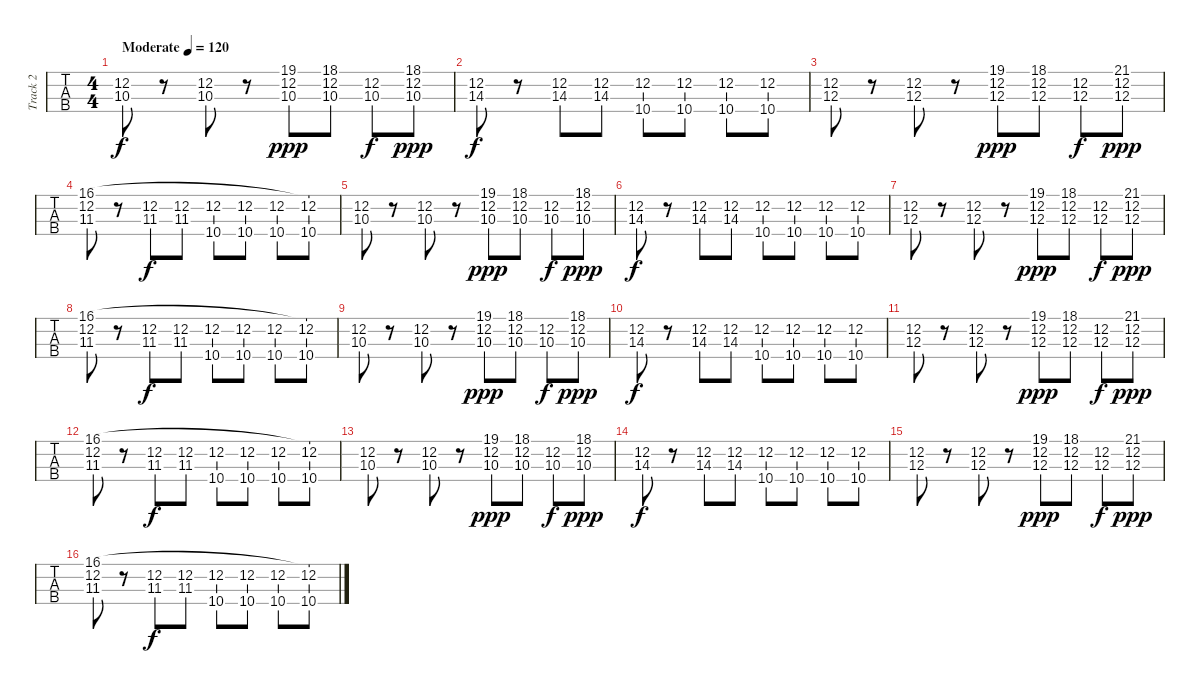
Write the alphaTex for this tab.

\track ("Track 2" "Track 2") {instrument electricbassfinger}
\staff {tabs}
\tuning (G2 D2 A1 E1) {hide}
\ts (4 4)
\tempo (120 "Moderate")
\clef f4
\ks c
(12.2 10.3).8{dy f instrument electricbassfinger} r.8 (12.2 10.3).8 r.8 (19.1 12.2 10.3).8{dy ppp} (18.1 12.2 10.3).8 (12.2 10.3).8{dy f} (18.1 12.2 10.3).8{dy ppp} |
(12.2 14.3).8{dy f} r.8 (12.2 14.3).8 (12.2 14.3).8 (12.2 10.4).8 (12.2 10.4).8 (12.2 10.4).8 (12.2 10.4).8 |
(12.2 12.3).8 r.8 (12.2 12.3).8 r.8 (19.1 12.2 12.3).8{dy ppp} (18.1 12.2 12.3).8 (12.2 12.3).8{dy f} (21.1 12.2 12.3).8{dy ppp} |
(16.1 12.2 11.3).8 r.8 (12.2 11.3).8{dy f} (12.2 11.3).8 (12.2 10.4).8 (12.2 10.4).8 (12.2 10.4).8 (16.1{t} 12.2 10.4).8 |
(12.2 10.3).8 r.8 (12.2 10.3).8 r.8 (19.1 12.2 10.3).8{dy ppp} (18.1 12.2 10.3).8 (12.2 10.3).8{dy f} (18.1 12.2 10.3).8{dy ppp} |
(12.2 14.3).8{dy f} r.8 (12.2 14.3).8 (12.2 14.3).8 (12.2 10.4).8 (12.2 10.4).8 (12.2 10.4).8 (12.2 10.4).8 |
(12.2 12.3).8 r.8 (12.2 12.3).8 r.8 (19.1 12.2 12.3).8{dy ppp} (18.1 12.2 12.3).8 (12.2 12.3).8{dy f} (21.1 12.2 12.3).8{dy ppp} |
(16.1 12.2 11.3).8 r.8 (12.2 11.3).8{dy f} (12.2 11.3).8 (12.2 10.4).8 (12.2 10.4).8 (12.2 10.4).8 (16.1{t} 12.2 10.4).8 |
(12.2 10.3).8 r.8 (12.2 10.3).8 r.8 (19.1 12.2 10.3).8{dy ppp} (18.1 12.2 10.3).8 (12.2 10.3).8{dy f} (18.1 12.2 10.3).8{dy ppp} |
(12.2 14.3).8{dy f} r.8 (12.2 14.3).8 (12.2 14.3).8 (12.2 10.4).8 (12.2 10.4).8 (12.2 10.4).8 (12.2 10.4).8 |
(12.2 12.3).8 r.8 (12.2 12.3).8 r.8 (19.1 12.2 12.3).8{dy ppp} (18.1 12.2 12.3).8 (12.2 12.3).8{dy f} (21.1 12.2 12.3).8{dy ppp} |
(16.1 12.2 11.3).8 r.8 (12.2 11.3).8{dy f} (12.2 11.3).8 (12.2 10.4).8 (12.2 10.4).8 (12.2 10.4).8 (16.1{t} 12.2 10.4).8 |
(12.2 10.3).8 r.8 (12.2 10.3).8 r.8 (19.1 12.2 10.3).8{dy ppp} (18.1 12.2 10.3).8 (12.2 10.3).8{dy f} (18.1 12.2 10.3).8{dy ppp} |
(12.2 14.3).8{dy f} r.8 (12.2 14.3).8 (12.2 14.3).8 (12.2 10.4).8 (12.2 10.4).8 (12.2 10.4).8 (12.2 10.4).8 |
(12.2 12.3).8 r.8 (12.2 12.3).8 r.8 (19.1 12.2 12.3).8{dy ppp} (18.1 12.2 12.3).8 (12.2 12.3).8{dy f} (21.1 12.2 12.3).8{dy ppp} |
(16.1 12.2 11.3).8 r.8 (12.2 11.3).8{dy f} (12.2 11.3).8 (12.2 10.4).8 (12.2 10.4).8 (12.2 10.4).8 (16.1{t} 12.2 10.4).8
